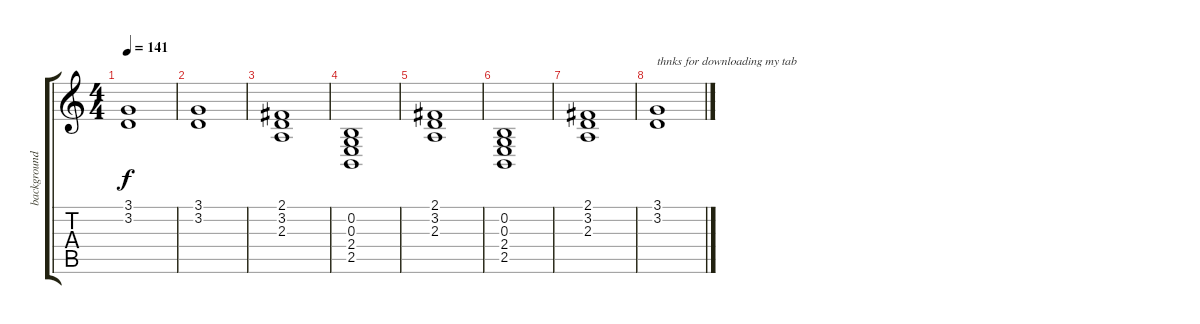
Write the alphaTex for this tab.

\track ("backgroundmusic" "background") {instrument panflute}
\staff {score tabs}
\tuning (E4 B3 G3 D3 A2 E2) {hide}
\ts (4 4)
\tempo 141
\clef g2
\ks c
(3.1 3.2).1{dy f volume 7 instrument stringensemble1} |
(3.1 3.2).1{volume 7 instrument stringensemble1} |
(2.1 3.2 2.3).1{volume 8 instrument stringensemble1} |
(0.2 0.3 2.4 2.5).1 |
(2.1 3.2 2.3).1 |
(0.2 0.3 2.4 2.5).1{volume 6 instrument stringensemble1} |
(2.1 3.2 2.3).1 |
(3.1 3.2).1{txt "thnks for downloading my tab" volume 7 instrument stringensemble1}
